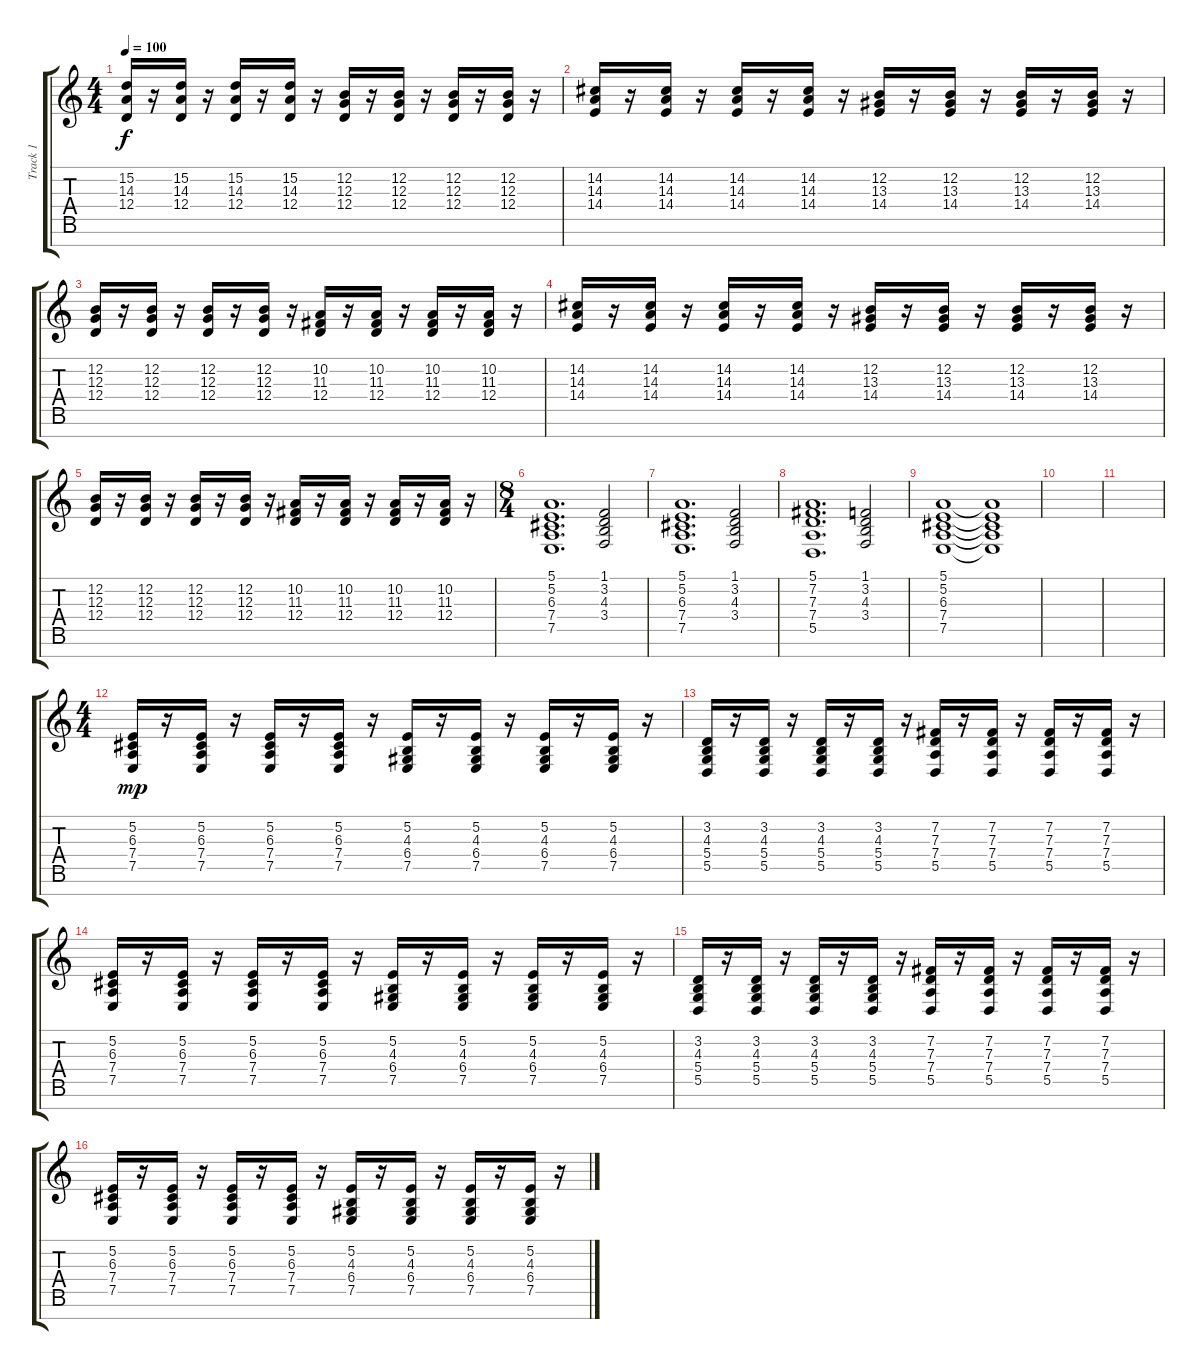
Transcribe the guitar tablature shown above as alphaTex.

\track ("Track 1" "Track 1") {instrument electricgrandpiano}
\staff {score tabs}
\tuning (E4 B3 G3 D3 A2 E2 B1) {hide}
\ts (4 4)
\tempo 100
\clef g2
\ks c
(15.2 14.3 12.4).16{dy f} r.16 (15.2 14.3 12.4).16 r.16 (15.2 14.3 12.4).16 r.16 (15.2 14.3 12.4).16 r.16 (12.2 12.3 12.4).16 r.16 (12.2 12.3 12.4).16 r.16 (12.2 12.3 12.4).16 r.16 (12.2 12.3 12.4).16 r.16 |
(14.2 14.3 14.4).16 r.16 (14.2 14.3 14.4).16 r.16 (14.2 14.3 14.4).16 r.16 (14.2 14.3 14.4).16 r.16 (12.2 13.3 14.4).16 r.16 (12.2 13.3 14.4).16 r.16 (12.2 13.3 14.4).16 r.16 (12.2 13.3 14.4).16 r.16 |
(12.2 12.3 12.4).16 r.16 (12.2 12.3 12.4).16 r.16 (12.2 12.3 12.4).16 r.16 (12.2 12.3 12.4).16 r.16 (10.2 11.3 12.4).16 r.16 (10.2 11.3 12.4).16 r.16 (10.2 11.3 12.4).16 r.16 (10.2 11.3 12.4).16 r.16 |
(14.2 14.3 14.4).16 r.16 (14.2 14.3 14.4).16 r.16 (14.2 14.3 14.4).16 r.16 (14.2 14.3 14.4).16 r.16 (12.2 13.3 14.4).16 r.16 (12.2 13.3 14.4).16 r.16 (12.2 13.3 14.4).16 r.16 (12.2 13.3 14.4).16 r.16 |
(12.2 12.3 12.4).16 r.16 (12.2 12.3 12.4).16 r.16 (12.2 12.3 12.4).16 r.16 (12.2 12.3 12.4).16 r.16 (10.2 11.3 12.4).16 r.16 (10.2 11.3 12.4).16 r.16 (10.2 11.3 12.4).16 r.16 (10.2 11.3 12.4).16 r.16 |
\ts (8 4)
(5.1 5.2 6.3 7.4 7.5).1{d} (1.1 3.2 4.3 3.4).2 |
(5.1 5.2 6.3 7.4 7.5).1{d} (1.1 3.2 4.3 3.4).2 |
(5.1 7.2 7.3 7.4 5.5).1{d} (1.1 3.2 4.3 3.4).2 |
(5.1 5.2 6.3 7.4 7.5).1 (5.1{t} 5.2{t} 6.3{t} 7.4{t} 7.5{t}).1 |
|
|
\ts (4 4)
(5.2 6.3 7.4 7.5).16{dy mp} r.16 (5.2 6.3 7.4 7.5).16 r.16 (5.2 6.3 7.4 7.5).16 r.16 (5.2 6.3 7.4 7.5).16 r.16 (5.2 4.3 6.4 7.5).16 r.16 (5.2 4.3 6.4 7.5).16 r.16 (5.2 4.3 6.4 7.5).16 r.16 (5.2 4.3 6.4 7.5).16 r.16 |
(3.2 4.3 5.4 5.5).16 r.16 (3.2 4.3 5.4 5.5).16 r.16 (3.2 4.3 5.4 5.5).16 r.16 (3.2 4.3 5.4 5.5).16 r.16 (7.2 7.3 7.4 5.5).16 r.16 (7.2 7.3 7.4 5.5).16 r.16 (7.2 7.3 7.4 5.5).16 r.16 (7.2 7.3 7.4 5.5).16 r.16 |
(5.2 6.3 7.4 7.5).16 r.16 (5.2 6.3 7.4 7.5).16 r.16 (5.2 6.3 7.4 7.5).16 r.16 (5.2 6.3 7.4 7.5).16 r.16 (5.2 4.3 6.4 7.5).16 r.16 (5.2 4.3 6.4 7.5).16 r.16 (5.2 4.3 6.4 7.5).16 r.16 (5.2 4.3 6.4 7.5).16 r.16 |
(3.2 4.3 5.4 5.5).16 r.16 (3.2 4.3 5.4 5.5).16 r.16 (3.2 4.3 5.4 5.5).16 r.16 (3.2 4.3 5.4 5.5).16 r.16 (7.2 7.3 7.4 5.5).16 r.16 (7.2 7.3 7.4 5.5).16 r.16 (7.2 7.3 7.4 5.5).16 r.16 (7.2 7.3 7.4 5.5).16 r.16 |
(5.2 6.3 7.4 7.5).16 r.16 (5.2 6.3 7.4 7.5).16 r.16 (5.2 6.3 7.4 7.5).16 r.16 (5.2 6.3 7.4 7.5).16 r.16 (5.2 4.3 6.4 7.5).16 r.16 (5.2 4.3 6.4 7.5).16 r.16 (5.2 4.3 6.4 7.5).16 r.16 (5.2 4.3 6.4 7.5).16 r.16
